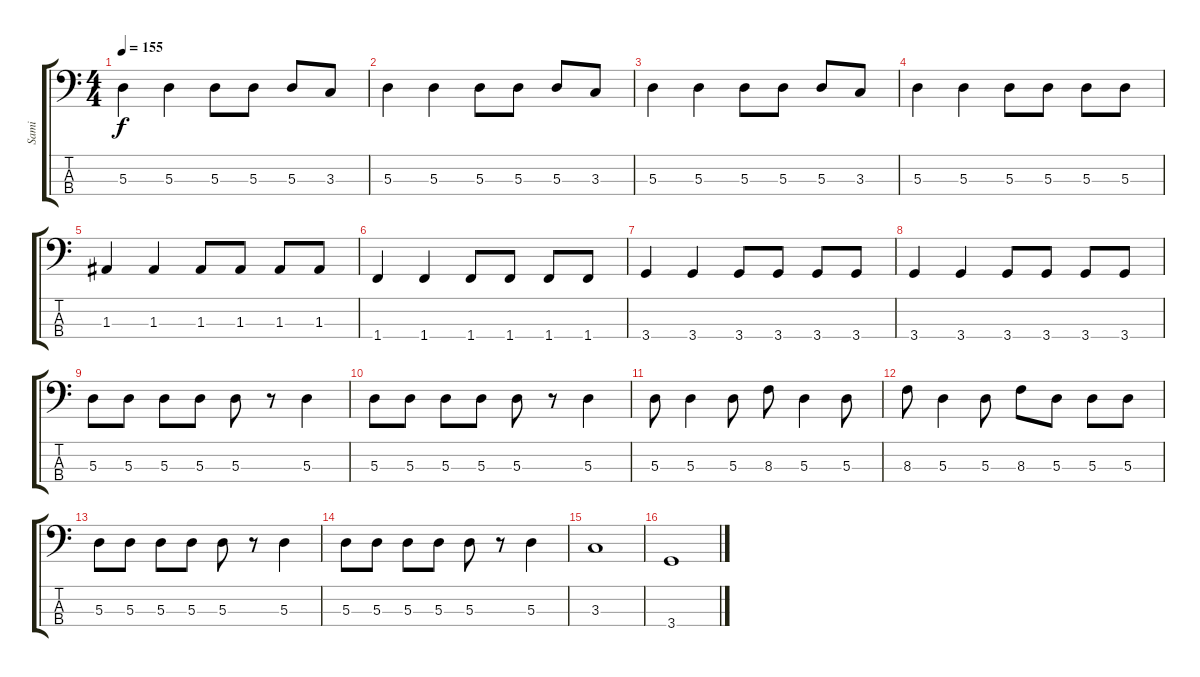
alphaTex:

\track ("Sami" "Sami") {instrument electricbasspick}
\staff {score tabs}
\tuning (G2 D2 A1 E1) {hide}
\ts (4 4)
\tempo 155
\clef f4
\ks c
5.3.4{dy f} 5.3.4 5.3.8 5.3.8 5.3.8 3.3.8 |
5.3.4 5.3.4 5.3.8 5.3.8 5.3.8 3.3.8 |
5.3.4 5.3.4 5.3.8 5.3.8 5.3.8 3.3.8 |
5.3.4 5.3.4 5.3.8 5.3.8 5.3.8 5.3.8 |
1.3.4 1.3.4 1.3.8 1.3.8 1.3.8 1.3.8 |
1.4.4 1.4.4 1.4.8 1.4.8 1.4.8 1.4.8 |
3.4.4 3.4.4 3.4.8 3.4.8 3.4.8 3.4.8 |
3.4.4 3.4.4 3.4.8 3.4.8 3.4.8 3.4.8 |
5.3.8 5.3.8 5.3.8 5.3.8 5.3.8 r.8 5.3.4 |
5.3.8 5.3.8 5.3.8 5.3.8 5.3.8 r.8 5.3.4 |
5.3.8 5.3.4 5.3.8 8.3.8 5.3.4 5.3.8 |
8.3.8 5.3.4 5.3.8 8.3.8 5.3.8 5.3.8 5.3.8 |
5.3.8 5.3.8 5.3.8 5.3.8 5.3.8 r.8 5.3.4 |
5.3.8 5.3.8 5.3.8 5.3.8 5.3.8 r.8 5.3.4 |
3.3.1 |
3.4.1
